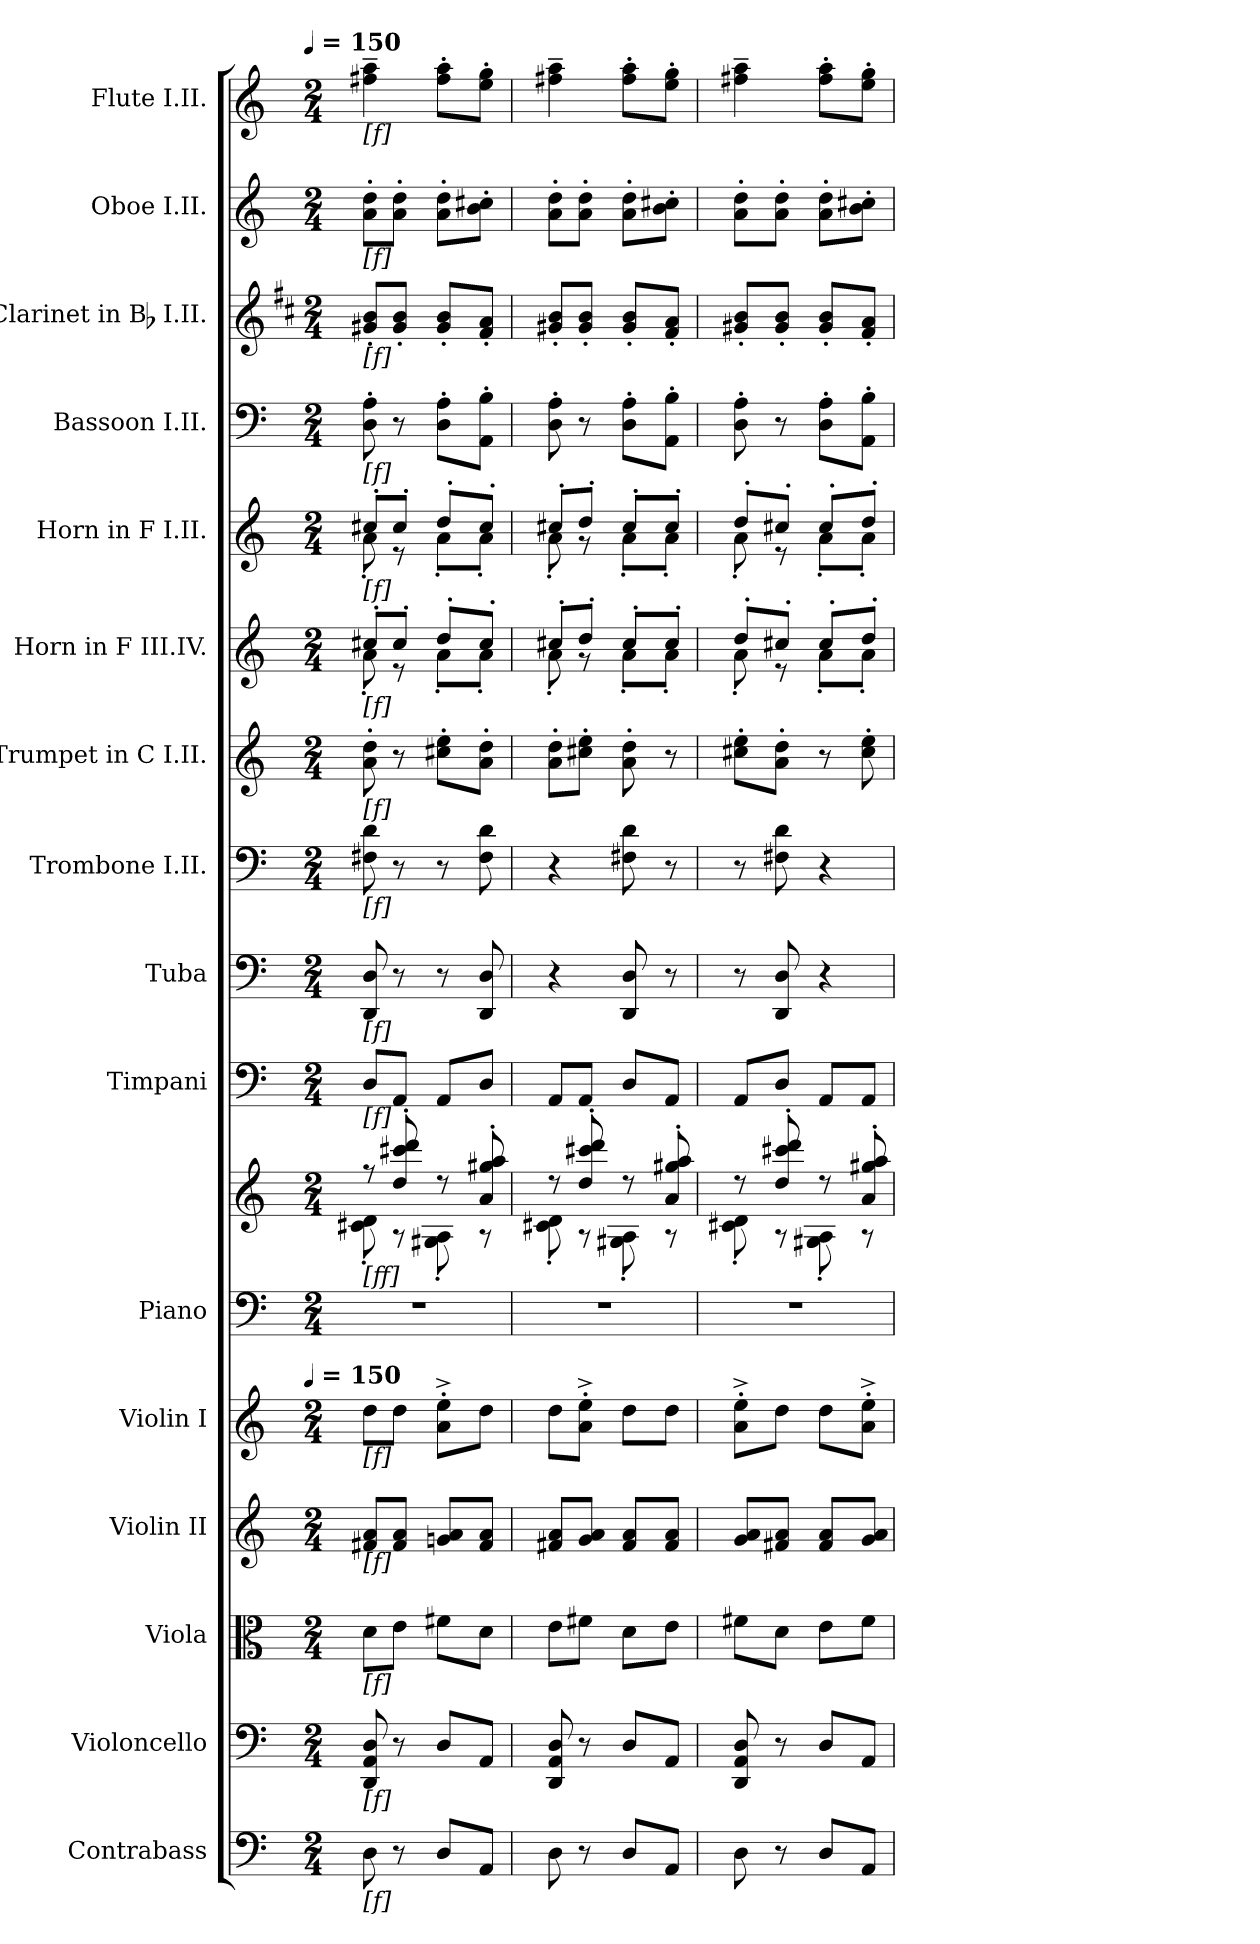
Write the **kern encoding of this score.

**kern	**kern	**kern	**kern	**kern	**kern	**kern	**kern	**kern	**kern	**kern	**kern	**kern	**kern	**kern	**kern	**kern
*part16	*part15	*part14	*part13	*part12	*part11	*part11	*part10	*part9	*part8	*part7	*part6	*part5	*part4	*part3	*part2	*part1
*staff17	*staff16	*staff15	*staff14	*staff13	*staff12	*staff11	*staff10	*staff9	*staff8	*staff7	*staff6	*staff5	*staff4	*staff3	*staff2	*staff1
*I"Contrabass	*I"Violoncello	*I"Viola	*I"Violin II	*I"Violin I	*I"Piano	*	*I"Timpani	*I"Tuba	*I"Trombone I.II.	*I"Trumpet in C I.II.	*I"Horn in F III.IV.	*I"Horn in F I.II.	*I"Bassoon I.II.	*I"Clarinet in Bb I.II.	*I"Oboe I.II.	*I"Flute I.II.
*I'Cb.	*I'Vc.	*I'Vla.	*I'Vln. II	*I'Vln. I	*I'Pno.	*	*I'Timp.	*I'Tba.	*I'Tbn.	*	*I'Hn.	*I'Hn.	*I'Bsn.	*I'Cl.	*I'Ob.	*I'Fl.
*clefF4	*clefF4	*clefC3	*clefG2	*clefG2	*clefF4	*clefG2	*clefF4	*clefF4	*clefF4	*clefG2	*clefG2	*clefG2	*clefF4	*clefG2	*clefG2	*clefG2
*	*	*	*	*	*	*	*	*	*	*	*ITrd4c7	*ITrd4c7	*	*ITrd1c2	*	*
*k[]	*k[]	*k[]	*k[]	*k[]	*k[]	*k[]	*k[]	*k[]	*k[]	*k[]	*k[b-]	*k[b-]	*k[]	*k[]	*k[]	*k[]
*C:	*C:	*C:	*C:	*C:	*C:	*C:	*C:	*C:	*C:	*C:	*F:	*F:	*C:	*C:	*C:	*C:
!!LO:TX:omd:t=[quarter] = 150
*M2/4	*M2/4	*M2/4	*M2/4	*M2/4	*M2/4	*M2/4	*M2/4	*M2/4	*M2/4	*M2/4	*M2/4	*M2/4	*M2/4	*M2/4	*M2/4	*M2/4
*MM150	*MM150	*MM150	*MM150	*MM150	*MM150	*MM150	*MM150	*MM150	*MM150	*MM150	*MM150	*MM150	*MM150	*MM150	*MM150	*MM150
=1	=1	=1	=1	=1	=1	=1	=1	=1	=1	=1	=1	=1	=1	=1	=1	=1
*	*	*	*	*	*	*^	*	*	*	*	*^	*^	*	*	*	*
!	!	!	!	!	!	!	!	!	!	!	!	!	!	!	!	!	!	!	!LO:TX:b:t=[f]
!	!	!	!	!	!	!	!	!	!	!	!	!	!	!	!	!	!	!LO:TX:b:t=[f]	!
!	!	!	!	!	!	!	!	!	!	!	!	!	!	!	!	!	!LO:TX:b:t=[f]	!	!
!	!	!	!	!	!	!	!	!	!	!	!	!	!	!	!	!LO:TX:b:t=[f]	!	!	!
!	!	!	!	!	!	!	!	!	!	!	!	!	!	!LO:TX:b:t=[f]	!	!	!	!	!
!	!	!	!	!	!	!	!	!	!	!	!	!LO:TX:b:t=[f]	!	!	!	!	!	!	!
!	!	!	!	!	!	!	!	!	!	!	!LO:TX:b:t=[f]	!	!	!	!	!	!	!	!
!	!	!	!	!	!	!	!	!	!	!LO:TX:b:t=[f]	!	!	!	!	!	!	!	!	!
!	!	!	!	!	!	!	!	!	!LO:TX:b:t=[f]	!	!	!	!	!	!	!	!	!	!
!	!	!	!	!	!	!	!	!LO:TX:b:t=[f]	!	!	!	!	!	!	!	!	!	!	!
!	!	!	!	!	!	!LO:TX:b:t=[ff]	!	!	!	!	!	!	!	!	!	!	!	!	!
!	!	!	!	!LO:TX:b:t=[f]	!	!	!	!	!	!	!	!	!	!	!	!	!	!	!
!	!	!	!	!LO:TX:t=[quarter] = 150	!	!	!	!	!	!	!	!	!	!	!	!	!	!	!
!	!	!	!LO:TX:b:t=[f]	!	!	!	!	!	!	!	!	!	!	!	!	!	!	!	!
!	!	!LO:TX:b:t=[f]	!	!	!	!	!	!	!	!	!	!	!	!	!	!	!	!	!
!	!LO:TX:b:t=[f]	!	!	!	!	!	!	!	!	!	!	!	!	!	!	!	!	!	!
!LO:TX:b:t=[f]	!	!	!	!	!	!	!	!	!	!	!	!	!	!	!	!	!	!	!
8D	8DD 8AA 8D	8dL	8f#X 8aL	8ddL	2r	8r	8c#X' 8d'	8DL	8DD 8D	8F#X 8d	8a' 8dd'	8f#X'L	8d'	8f#X'L	8d'	8D' 8A'	8f#X' 8a'L	8a' 8dd'L	4ff#X~ 4aa~
8r	8r	8eJ	8f# 8aJ	8ddJ	.	8dd' 8ccc#X' 8ddd'	8r	8AAJ	8r	8r	8r	8f#'J	8r	8f#'J	8r	8r	8f#' 8a'J	8a' 8dd'J	.
8DL	8DL	8f#XL	8gn 8aL	8a'^ 8ee'^L	.	8r	8G#X' 8A'	8AAL	8r	8r	8cc#X' 8ee'L	8g'L	8d'L	8g'L	8d'L	8D' 8A'L	8f#' 8a'L	8a' 8dd'L	8ff#' 8aa'L
8AAJ	8AAJ	8dJ	8f# 8aJ	8ddJ	.	8a' 8gg#X' 8aa'	8r	8DJ	8DD 8D	8F# 8d	8a' 8dd'J	8f#'J	8d'J	8f#'J	8d'J	8AA' 8B'J	8e' 8g'J	8b' 8cc#X'J	8ee' 8gg'J
=2	=2	=2	=2	=2	=2	=2	=2	=2	=2	=2	=2	=2	=2	=2	=2	=2	=2	=2	=2
8D	8DD 8AA 8D	8eL	8f#X 8aL	8ddL	2r	8r	8c#X' 8d'	8AAL	4r	4r	8a' 8dd'L	8f#X'L	8d'	8f#X'L	8d'	8D' 8A'	8f#X' 8a'L	8a' 8dd'L	4ff#X~ 4aa~
8r	8r	8f#XJ	8g 8aJ	8a'^ 8ee'^J	.	8dd' 8ccc#X' 8ddd'	8r	8AAJ	.	.	8cc#X' 8ee'J	8g'J	8r	8g'J	8r	8r	8f#' 8a'J	8a' 8dd'J	.
8DL	8DL	8dL	8f# 8aL	8ddL	.	8r	8G#X' 8A'	8DL	8DD 8D	8F#X 8d	8a' 8dd'	8f#'L	8d'L	8f#'L	8d'L	8D' 8A'L	8f#' 8a'L	8a' 8dd'L	8ff#' 8aa'L
8AAJ	8AAJ	8eJ	8f# 8aJ	8ddJ	.	8a' 8gg#X' 8aa'	8r	8AAJ	8r	8r	8r	8f#'J	8d'J	8f#'J	8d'J	8AA' 8B'J	8e' 8g'J	8b' 8cc#X'J	8ee' 8gg'J
=3	=3	=3	=3	=3	=3	=3	=3	=3	=3	=3	=3	=3	=3	=3	=3	=3	=3	=3	=3
8D	8DD 8AA 8D	8f#XL	8g 8aL	8a'^ 8ee'^L	2r	8r	8c#X' 8d'	8AAL	8r	8r	8cc#X' 8ee'L	8g'L	8d'	8g'L	8d'	8D' 8A'	8f#X' 8a'L	8a' 8dd'L	4ff#X~ 4aa~
8r	8r	8dJ	8f#X 8aJ	8ddJ	.	8dd' 8ccc#X' 8ddd'	8r	8DJ	8DD 8D	8F#X 8d	8a' 8dd'J	8f#X'J	8r	8f#X'J	8r	8r	8f#' 8a'J	8a' 8dd'J	.
8DL	8DL	8eL	8f# 8aL	8ddL	.	8r	8G#X' 8A'	8AAL	4r	4r	8r	8f#'L	8d'L	8f#'L	8d'L	8D' 8A'L	8f#' 8a'L	8a' 8dd'L	8ff#' 8aa'L
8AAJ	8AAJ	8f#J	8g 8aJ	8a'^ 8ee'^J	.	8a' 8gg#X' 8aa'	8r	8AAJ	.	.	8cc#' 8ee'	8g'J	8d'J	8g'J	8d'J	8AA' 8B'J	8e' 8g'J	8b' 8cc#X'J	8ee' 8gg'J
*	*	*	*	*	*	*	*	*	*	*	*	*v	*v	*	*	*	*	*	*
*	*	*	*	*	*	*v	*v	*	*	*	*	*	*v	*v	*	*	*	*
=	=	=	=	=	=	=	=	=	=	=	=	=	=	=	=	=
*-	*-	*-	*-	*-	*-	*-	*-	*-	*-	*-	*-	*-	*-	*-	*-	*-
